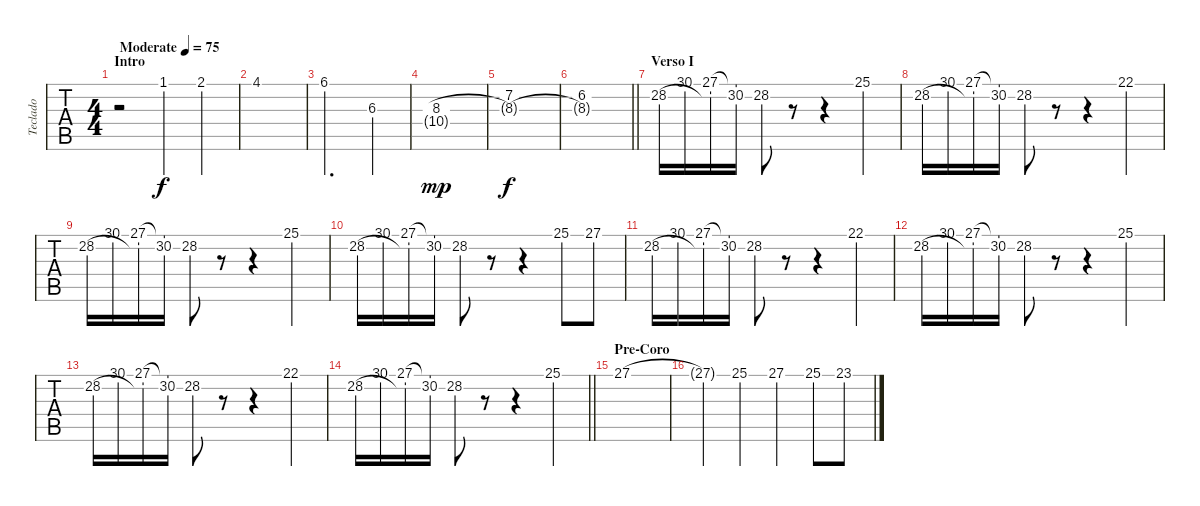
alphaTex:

\track ("Teclado" "Teclado") {instrument synthvoice}
\staff {tabs}
\tuning (F4 C4 Ab3 Eb3 Bb2 F2) {hide}
\ts (4 4)
\section ("" "Intro")
\tempo (75 "Moderate")
\clef g2
\ks c
r.2{dy f instrument synthvoice} 1.1.4 2.1.4 |
4.1.1 |
6.1.2{d} 6.3.4 |
(8.3 10.4{g}).1{dy mp} |
(7.2 8.3{t}).1{dy f} |
\barLineRight lightlight
(6.2 8.3{t}).1{volume 0} |
\section ("" "Verso I")
28.2.16{volume 12 instrument synthstrings2} 30.1.16 (27.1 28.2{t}).16 (27.1{t} 30.2).16 28.2.8 r.8 r.4 25.1.4 |
28.2.16 30.1.16 (27.1 28.2{t}).16 (27.1{t} 30.2).16 28.2.8 r.8 r.4 22.1.4 |
28.2.16 30.1.16 (27.1 28.2{t}).16 (27.1{t} 30.2).16 28.2.8 r.8 r.4 25.1.4 |
28.2.16 30.1.16 (27.1 28.2{t}).16 (27.1{t} 30.2).16 28.2.8 r.8 r.4 25.1.8 27.1.8 |
28.2.16 30.1.16 (27.1 28.2{t}).16 (27.1{t} 30.2).16 28.2.8 r.8 r.4 22.1.4 |
28.2.16 30.1.16 (27.1 28.2{t}).16 (27.1{t} 30.2).16 28.2.8 r.8 r.4 25.1.4 |
28.2.16 30.1.16 (27.1 28.2{t}).16 (27.1{t} 30.2).16 28.2.8 r.8 r.4 22.1.4 |
\barLineRight lightlight
28.2.16 30.1.16 (27.1 28.2{t}).16 (27.1{t} 30.2).16 28.2.8 r.8 r.4 25.1.4 |
\section ("" "Pre-Coro")
27.1.1 |
27.1{t}.4 25.1.4 27.1.4 25.1.8 23.1.8
